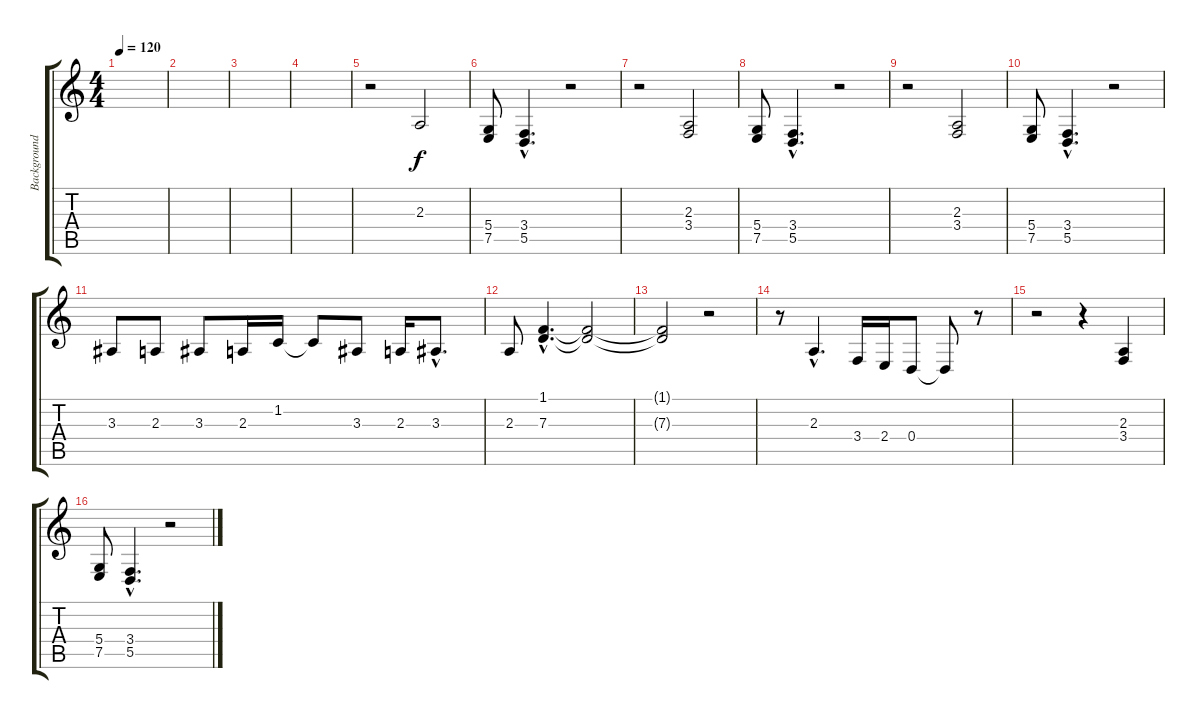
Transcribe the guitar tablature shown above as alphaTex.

\track ("Background Vocals" "Background") {instrument lead6voice}
\staff {score tabs}
\tuning (E4 B3 G3 D3 A2 E2) {hide}
\ts (4 4)
\tempo 120
\clef g2
\ks c
|
|
|
|
r.2 2.3.2 |
(5.4 7.5).8 (3.4{hac} 5.5{hac}).4{d} r.2 |
r.2 (2.3 3.4).2 |
(5.4 7.5).8 (3.4{hac} 5.5{hac}).4{d} r.2 |
r.2 (2.3 3.4).2 |
(5.4 7.5).8 (3.4{hac} 5.5{hac}).4{d} r.2 |
3.3.8 2.3.8 3.3.8 2.3.16 1.2.16 1.2{t}.8 3.3.8 2.3.16 3.3{hac}.8{d} |
2.3.8 (1.1{hac} 7.3{hac}).4{d} (1.1{t} 7.3{t}).2 |
(1.1{t} 7.3{t}).2 r.2 |
r.8 2.3{hac}.4{d} 3.4.16 2.4.16 0.4.8 0.4{t}.8 r.8 |
r.2 r.4 (2.3 3.4).4 |
(5.4 7.5).8 (3.4{hac} 5.5{hac}).4{d} r.2
